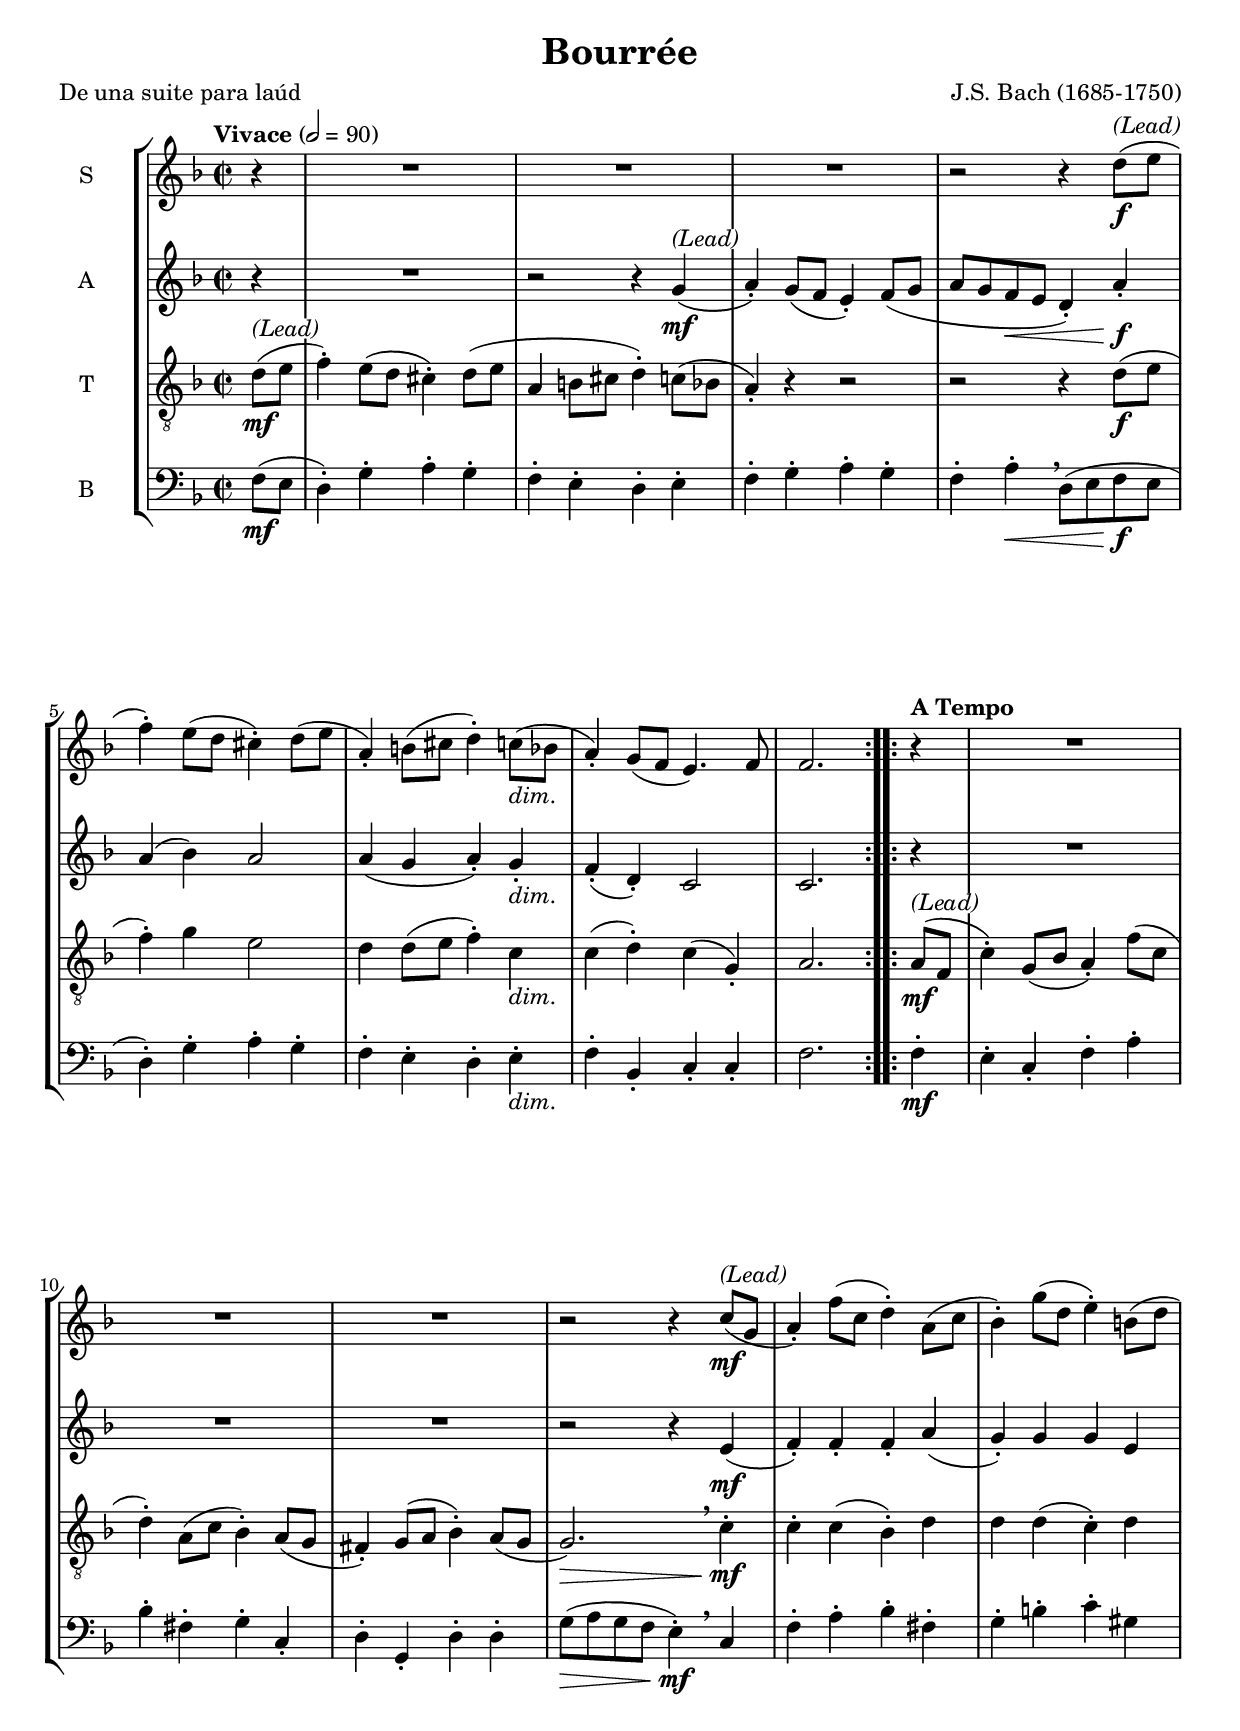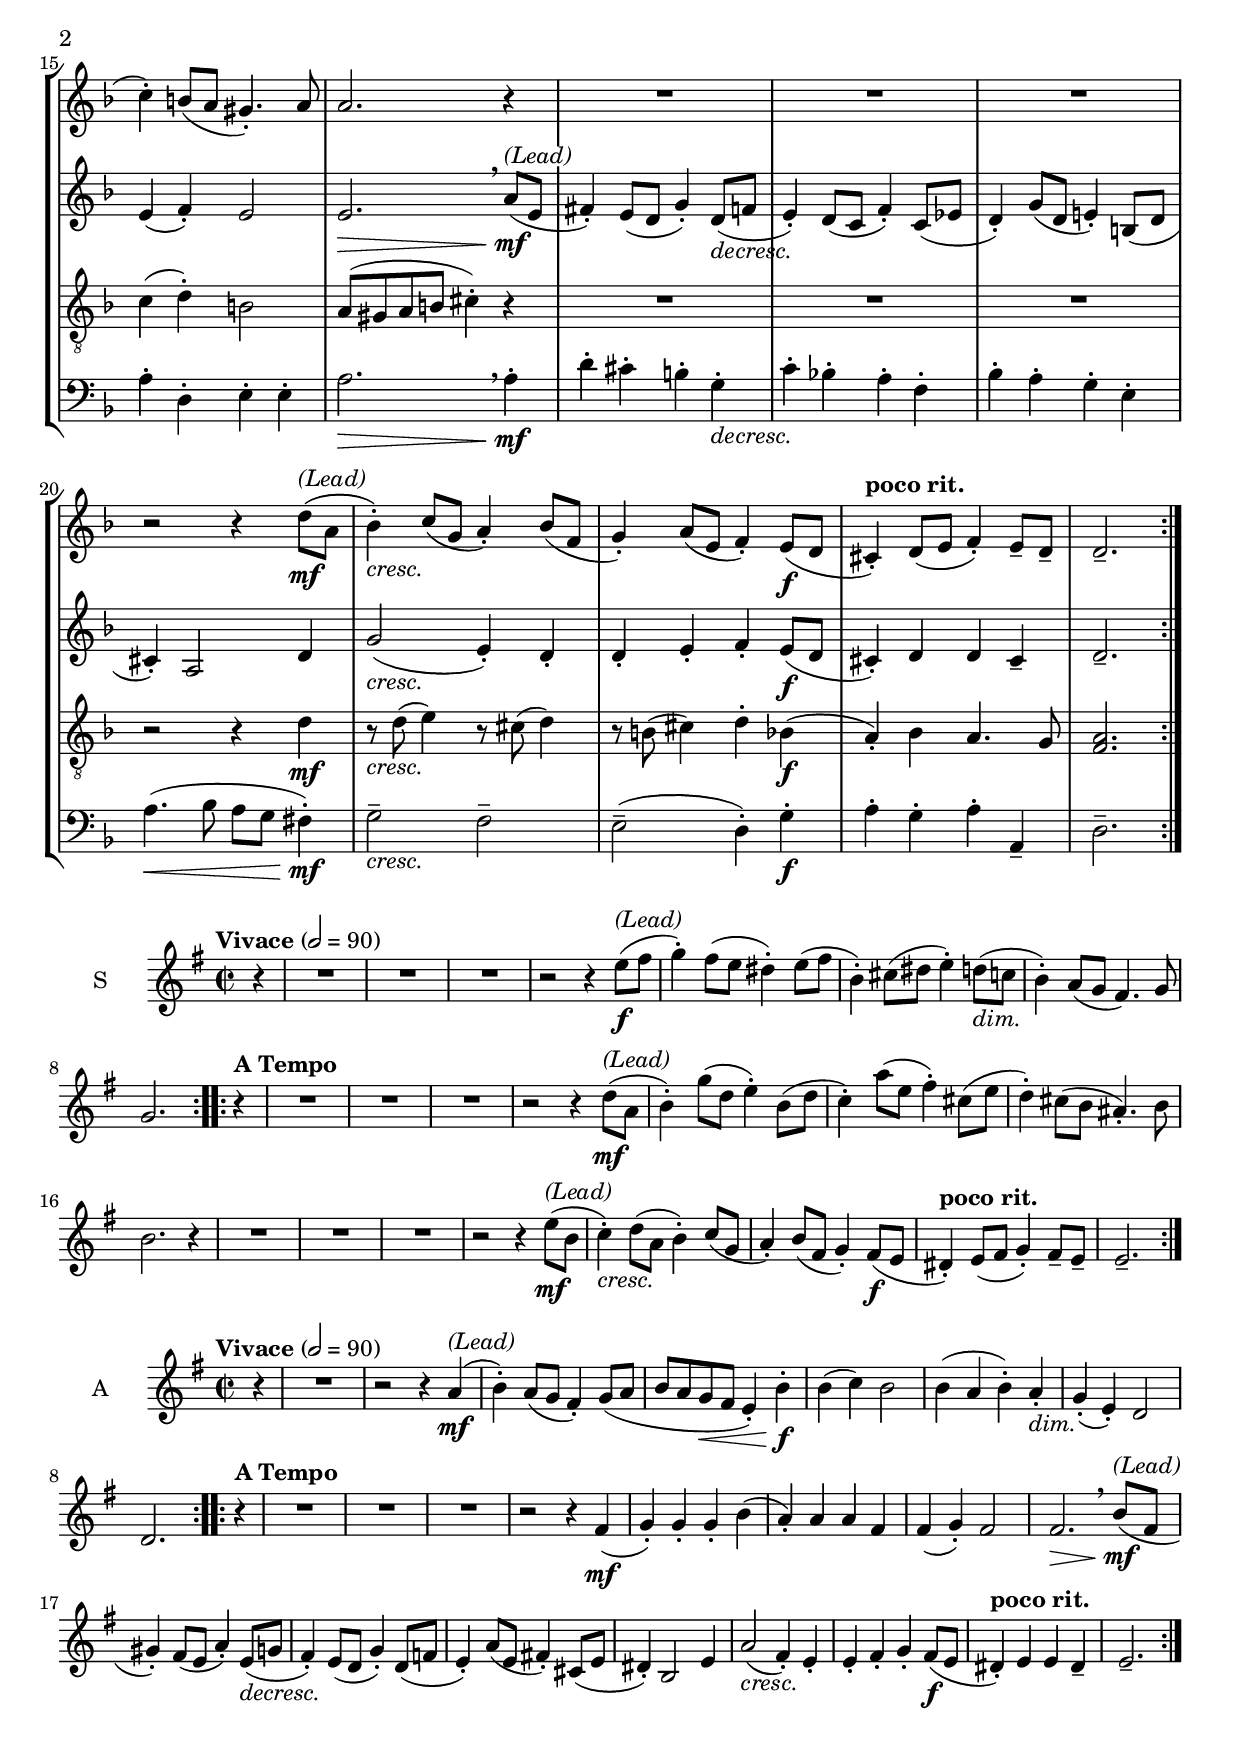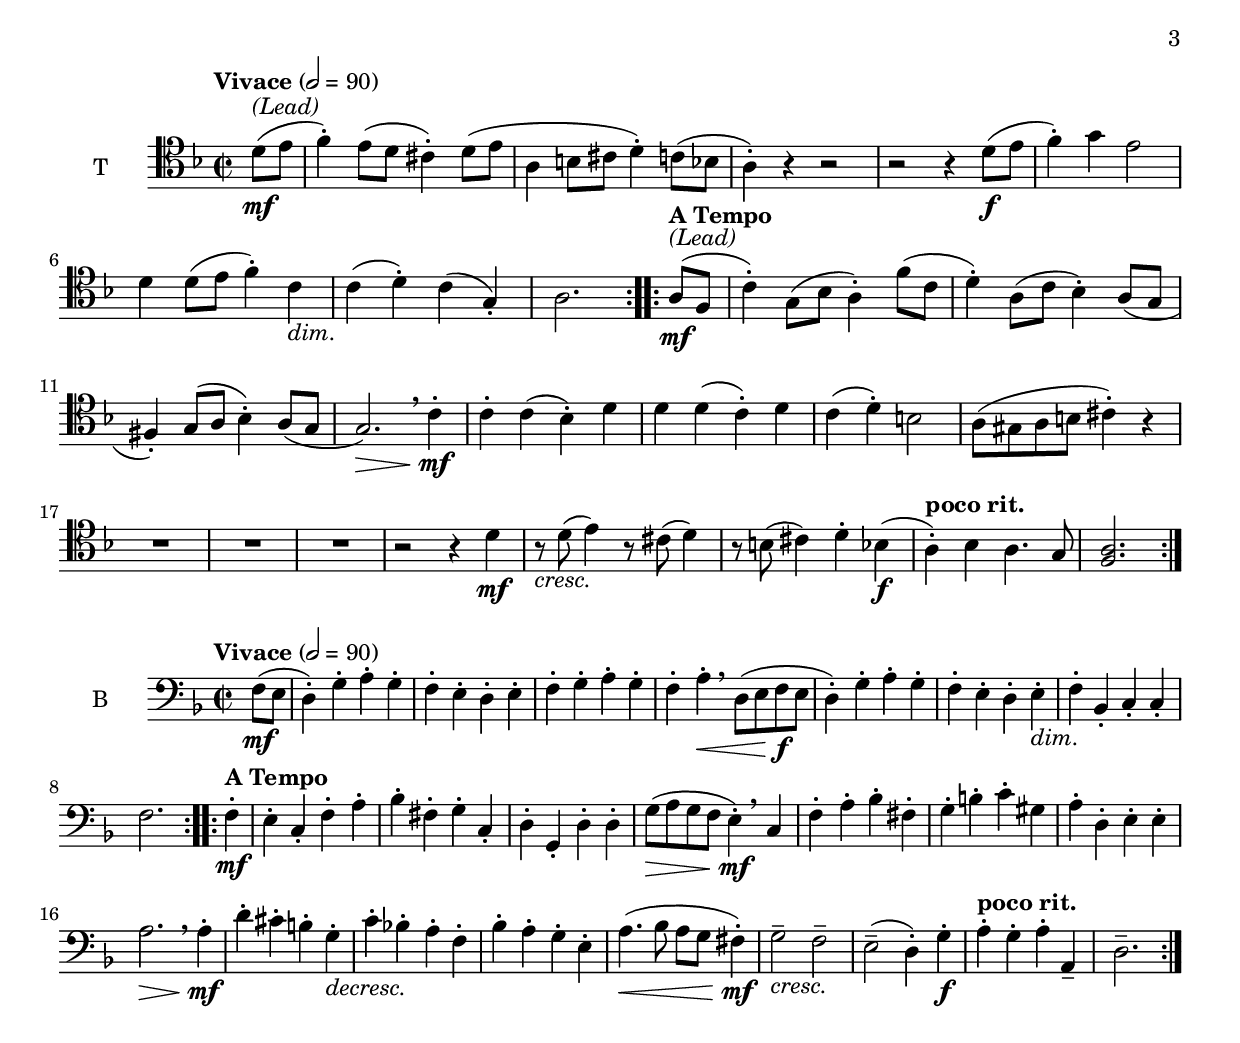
\version "2.19.80"

\header {
 title = "Bourrée"
 composer = "J.S. Bach (1685-1750)"
 poet="De una suite para laúd"
  
}
mydim = -\markup{ \italic "dim." }
mycresc = -\markup{ \italic "cresc." }
mydecresc = -\markup{ \italic "decresc." }
lead = ^\markup\whiteout{ \italic (Lead) }
myrit=\tempo "poco rit."
myatempo=\tempo"A Tempo"
nombreSoprano=\with { instrumentName = "S" }
nombreAlto=\with { instrumentName = "A" }
nombreTenor=\with { instrumentName = "T" }
nombreBajo=\with { instrumentName = "B" }
global={
  \time 2/2
  \partial 4
  \tempo "Vivace" 2=90
  \key d\minor
}

soprano= \relative f {
  \repeat volta 2 {
    r4 R1*3 r2 r4 d''8( \lead \f e
    f4-.) e8( d cis4-.) d8( e
    a,4-.) b8( cis d4-.) c8(\mydim bes
    a4-.) g8( f e4.) f8
    f2. }
  \repeat volta 2 {
    \myatempo r4 R1*3 r2 r4
    c'8( \lead \mf g a4-.) f'8( c d4-.) a8( c
    bes4-.) g'8( d e4-.) b8( d c4-.) b8( a gis4.-.) a8
    a2. r4
    R1*3 r2 r4 d8( \mf \lead a
    bes4-.) \mycresc c8( g a4-.) bes8( f
    g4-.) a8( e f4-.) e8( \f d
    \myrit cis4-.)  d8( e f4-.) e8-- d -- d2.--
  }
}

alto = \relative f {
  \repeat volta 2 {
    r4 R1 r2 r4 g'4( \mf \lead
    a4-.) g8( f e4-.) f8( g a g f\< e d4-.) a'-. \f
    a4( bes) a2
    a4( g a4-.) g-.\mydim f4-.( d-.) c2 c2.
  }
  \repeat volta 2 {
    \myatempo r4 R1*3 r2 r4 e4( \mf f4-.) f-. f-. a( g-.) g g e
    e4( f-.) e2 e2.\> \breathe a8( \mf \lead e
    fis4-.) e8( d g4-.) d8( \mydecresc f
    e4-.) d8( c f4-.) c8( es d4-.) g8( d e!4-.) b8( d
    cis4-.) a2 d4
    g2( \mycresc e4-.) d4-. d-. e-. f-. e8( \f d
    \myrit cis4-.) d4 d cis4-- d2.--
  }
}

tenor = \relative f {
  \repeat volta 2
  { d'8( \mf \lead e
    f4-. ) e8( d cis4-. ) d8 ( e
    a,4 b8 cis d4-. ) c8( bes
    a4-.) r r2
    r2 r4 d8( \f e f4-. ) g e2
    d4 d8( e f4-.) c\mydim
    c4( d-.) c4( g-.) a2.
  }
  \repeat volta 2 {
    \myatempo a8( \mf \lead f c'4-.) g8( bes a4-.) f'8( c
    d4-.) a8( c bes4-.) a8( g fis4-.) g8( a bes4-.) a8( g
    g2.)\> \breathe c4-. \mf
    c4-. c( bes-.) d
    d4 d( c4-.) d
    c( d-.) b2
    a8( gis a b cis4-.) r4 R1*3
    r2 r4 d4 \mf
    r8 \mycresc d( e4) r8 cis( d4) r8 b( cis4) d4-.
    bes4( \f
    \myrit a4-.) bes a4. g8 <f a>2.
    
  }
}

bajo = \relative f { 
  \repeat volta 2 {
    f8( \mf e
    d4-.) g-. a-. g-.
    f-. e-. d-. e-.
    f-. g-. a-. g-. f-. a-. \< \breathe 
    d,8( e f \f e d4-.) g-. a-. g-.
    f4-. e-. d-. e-. \mydim f4-. bes,-. c-. c-. f2.
  }
  \repeat volta 2 {
    \myatempo  f4-. \mf
    e4-. c-. f-. a-. bes-. fis-. g-.  c,-.
    d4-. g,-. d'-. d-.
    g8( \> a g f e4-.) \mf \breathe  c
    f4-. a-. bes-. fis-. g-. b-. c-. gis
    a-. d,-. e-. e-. a2.\> \breathe a4-. \mf d4-. cis-. b-. g-. \mydecresc
    c4-. bes!-. a-. f-. bes-. a-. g-. e-.
    a4.( \< bes8 a g fis4-.) \mf
    g2-- \mycresc f--
    e2--( d4-.) g4-. \f \myrit a-. g-. a-. a,-- d2.--
  }
}
\score {
  \new StaffGroup <<
    \new Staff \with \nombreSoprano {\global\clef "treble" \soprano}
    \new Staff \with \nombreAlto {\global\clef "treble" \alto}
    \new Staff \with \nombreTenor {\global\clef "G_8" \tenor}
    \new Staff \with \nombreBajo  {\global\clef "bass" \bajo}
  >>
  \layout{}
  \midi{}
}

\score {
  \new Staff \with \nombreSoprano \transpose c d{\global\clef "treble" \soprano}
}
\score {
  \new Staff \with \nombreAlto \transpose c d{\global\clef "treble" \alto}
}
\score {
  \new Staff \with \nombreTenor {\global\clef tenor \tenor}
}
\score {
  \new Staff \with \nombreBajo {\global\clef "bass" \bajo}
}
